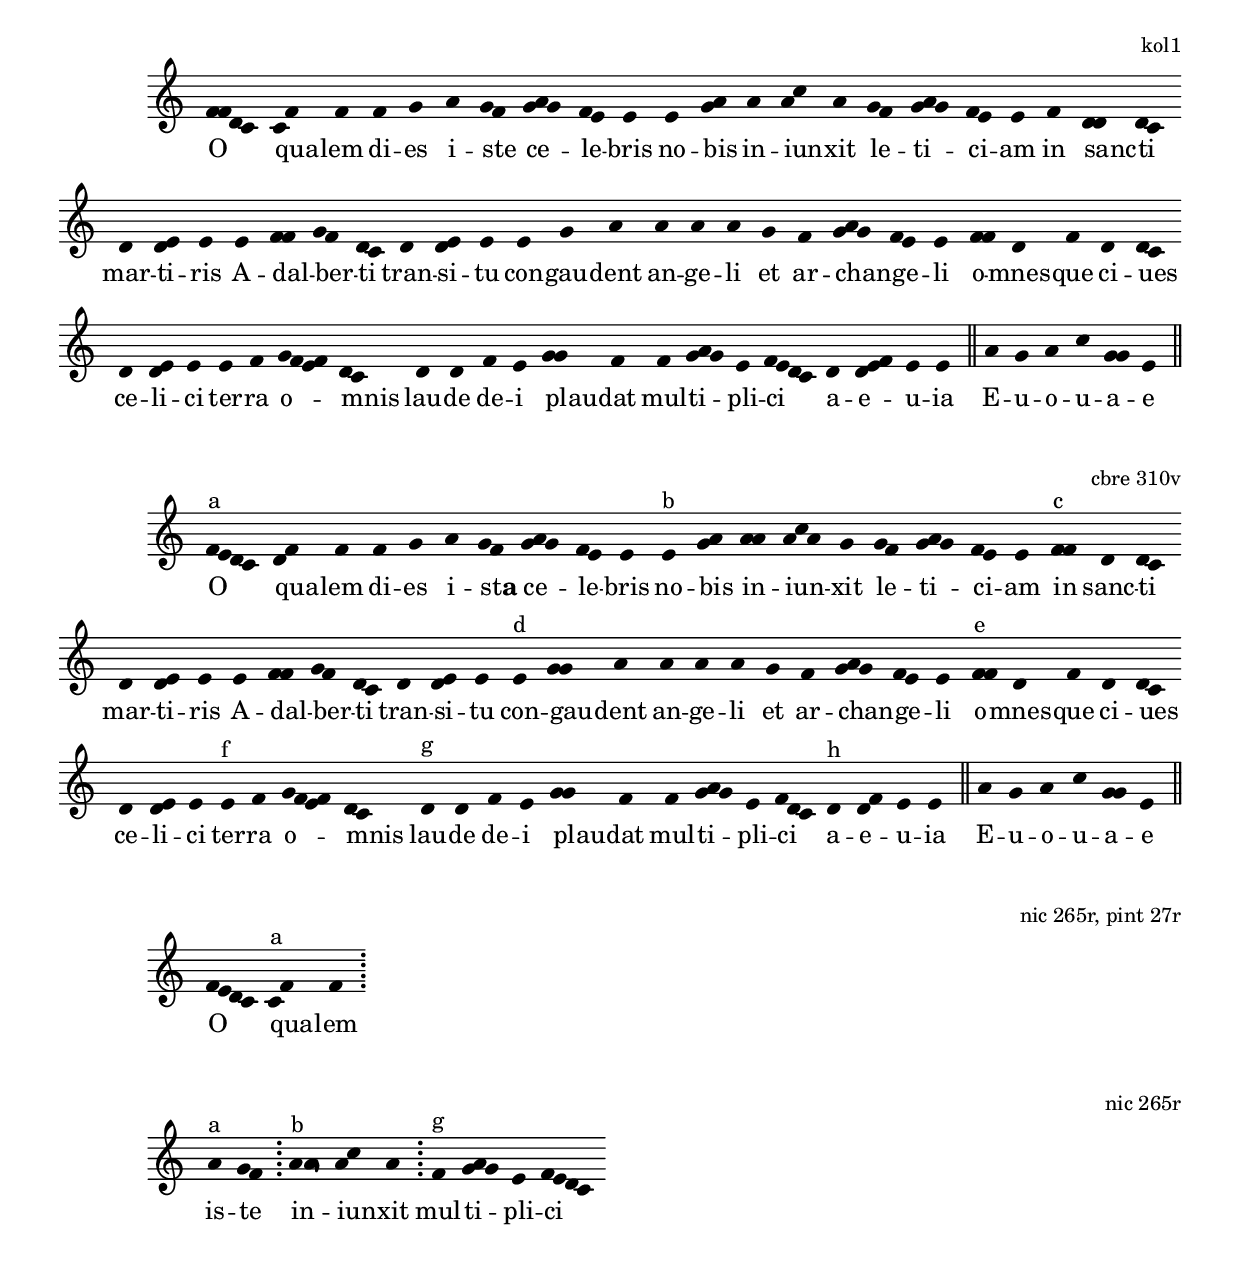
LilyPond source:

\version "2.19.32"

\include "../lib/synopsis.ily"

\score {
  \transpose c c' {
    \plainchant
    \melisma { f f d c } \bar "" \melisma { c f } f \bar "" f g \bar "" a \melisma { g f } \bar "" \melisma { g a g } \melisma { f e } e \bar ""
    e \melisma { g a } \bar "" a \melisma { a c' } a \bar "" \melisma { g f } \melisma { g a g } \melisma { f e } e \bar ""
    f \bar "" \melisma { d d } \melisma { d c } \bar "" d \melisma { d e } e \bar "" e \melisma { f f } \melisma { g f } \melisma { d c } \bar "" d \melisma { d e } e \bar ""
    e g a \bar "" a a a \bar "" g \bar "" f \melisma { g a g } \bar "" \melisma { f e } e \bar ""
    \melisma { f f } d f \bar "" d \melisma { d c } \bar "" d \melisma { d e } e \bar ""
    e f \bar "" \melisma { g f e f } \melisma { d c } \bar ""
    d d \bar "" f e \bar "" \melisma { g g } f \bar "" f \melisma { g a g } e \melisma { f e d c } \bar ""
    d \melisma { d e f } e e \bar "||"

    a g a c' \melisma { g g } e \bar "||"
  }
  \addlyrics {
    O qua -- lem di -- es i -- ste ce -- le -- bris
    no -- bis in -- iun -- xit le -- ti -- ci -- am
    in sanc -- ti mar -- ti -- ris A -- dal -- ber -- ti tran -- si -- tu
    con -- gau -- dent an -- ge -- li et ar -- chan -- ge -- li
    o -- mnes -- que ci -- ues ce -- li -- ci
    ter -- ra o -- mnis
    lau -- de de -- i plau -- dat mul -- ti -- pli -- ci
    a -- e -- u -- ia

    E -- u -- o -- u -- a -- e
  }
  \header {
    quid = "antiphona"
    modus = "4"
    fontes = "kol1"
  }
}

\score {
  \transpose c c' {
    \plainchant
    \melisma { f^"a" e d c } \bar "" \melisma { d f } f \bar "" f g \bar "" a \melisma { g f } \bar "" \melisma { g a g } \melisma { f e } e \bar ""
    e^"b" \melisma { g a } \bar "" \melisma { a a } \melisma { a c' a } g \bar "" \melisma { g f } \melisma { g a g } \melisma { f e } e \bar ""
    \melisma { f^"c" f } \bar "" d \melisma { d c } \bar "" d \melisma { d e } e \bar "" e \melisma { f f } \melisma { g f } \melisma { d c } \bar "" d \melisma { d e } e \bar ""
    e^"d" \melisma { g g } a \bar "" a a a \bar "" g \bar "" f \melisma { g a g } \bar "" \melisma { f e } e \bar ""
    \melisma { f^"e" f } d f \bar "" d \melisma { d c } \bar "" d \melisma { d e } e \bar ""
    e^"f" f \bar "" \melisma { g f e f } \melisma { d c } \bar ""
    d^"g" d \bar "" f e \bar "" \melisma { g g } f \bar "" f \melisma { g a g } e \melisma { f d c } \bar ""
    d^"h" \melisma { d f } e e \bar "||"

    a g a c' \melisma { g g } e \bar "||"
  }
  \addlyrics {
    O qua -- lem di -- es i -- \markup\concat{st\bold{a}} ce -- le -- bris
    no -- bis in -- iun -- xit le -- ti -- ci -- am
    in sanc -- ti mar -- ti -- ris A -- dal -- ber -- ti tran -- si -- tu
    con -- gau -- dent an -- ge -- li et ar -- chan -- ge -- li
    o -- mnes -- que ci -- ues ce -- li -- ci
    ter -- ra o -- mnis
    lau -- de de -- i plau -- dat mul -- ti -- pli -- ci
    a -- e -- u -- ia

    E -- u -- o -- u -- a -- e
  }
  \header {
    quid = "antiphona"
    modus = "4"
    fontes = "cbre 310v"
  }
}

\score {
  \transpose c c' {
    \plainchant
    \melisma { f e d c } \melisma { c^"a" f } f \bar ";"
  }
  \addlyrics {
    O qua -- lem
  }
  \header {
    quid = "antiphona"
    modus = "4"
    fontes = "nic 265r, pint 27r"
  }
}

\score {
  \transpose c c' {
    \plainchant
    a^"a" \melisma { g f} \bar ";"
    \melisma { a^"b" \strophicus a } \melisma { a c' } a \bar ";"
    f^"g" \melisma { g a g } e \melisma { f e d c }
  }
  \addlyrics {
    is -- te
    in -- iun -- xit
    mul -- ti -- pli -- ci
  }
  \header {
    quid = "antiphona"
    modus = "4"
    fontes = "nic 265r"
  }
}